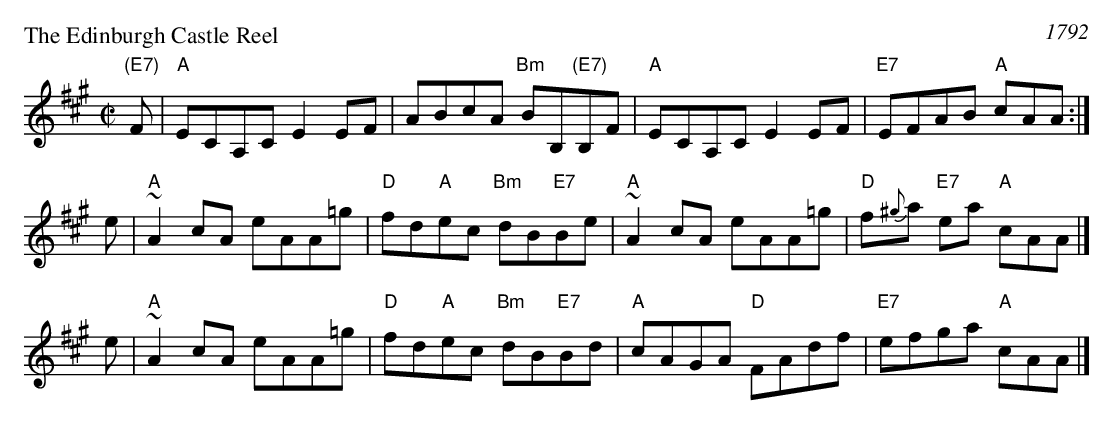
X:1
P: The Edinburgh Castle Reel
O: 1792
M: C|
L: 1/8
K: A
"(E7)"F \
| "A"ECA,C E2EF | ABcA "Bm"BB,"(E7)"B,F | "A"ECA,C E2EF | "E7"EFAB "A"cAA :|
e \
| "A"~A2cA eAA=g | "D"fd"A"ec "Bm"dB"E7"Be | "A"~A2cA eAA=g | "D"f{^g}a "E7"ea "A"cAA |]
e \
| "A"~A2cA eAA=g | "D"fd"A"ec "Bm"dB"E7"Bd | "A"cAGA "D"FAdf | "E7"efga "A"cAA |]
